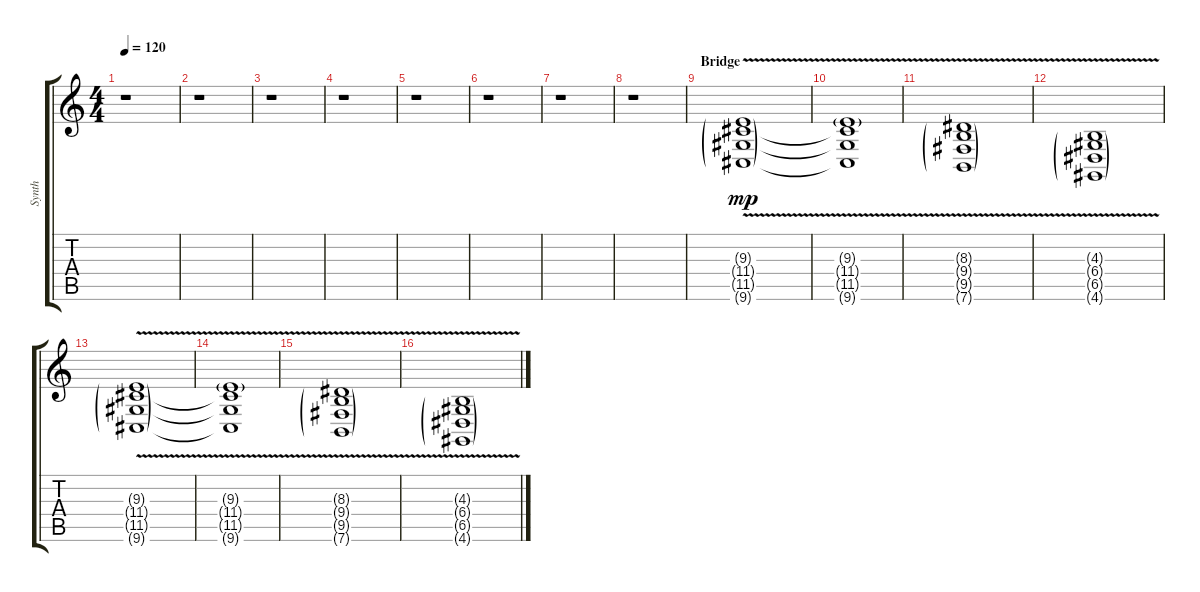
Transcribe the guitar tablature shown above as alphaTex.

\track ("Synth" "Synth") {instrument pad6metallic}
\staff {score tabs}
\tuning (E4 B3 G3 D3 A2 E2) {hide}
\ts (4 4)
\tempo 120
\clef g2
\ks c
r.1{dy f} |
r.1 |
r.1 |
r.1 |
r.1 |
r.1 |
r.1 |
r.1 |
\section ("" "Bridge")
(9.3{v g} 11.4{g} 11.5{g} 9.6{g}).1{dy mp volume 4} |
(9.3{v g} 11.4{t} 11.5{t} 9.6{t}).1{volume 6} |
(8.3{v g} 9.4{g} 9.5{g} 7.6{g}).1{volume 8} |
(4.3{v g} 6.4{g} 6.5{g} 4.6{g}).1{volume 10} |
(9.3{v g} 11.4{g} 11.5{g} 9.6{g}).1{volume 12} |
(9.3{v g} 11.4{t} 11.5{t} 9.6{t}).1{volume 14} |
(8.3{v g} 9.4{g} 9.5{g} 7.6{g}).1 |
(4.3{v g} 6.4{g} 6.5{g} 4.6{g}).1
